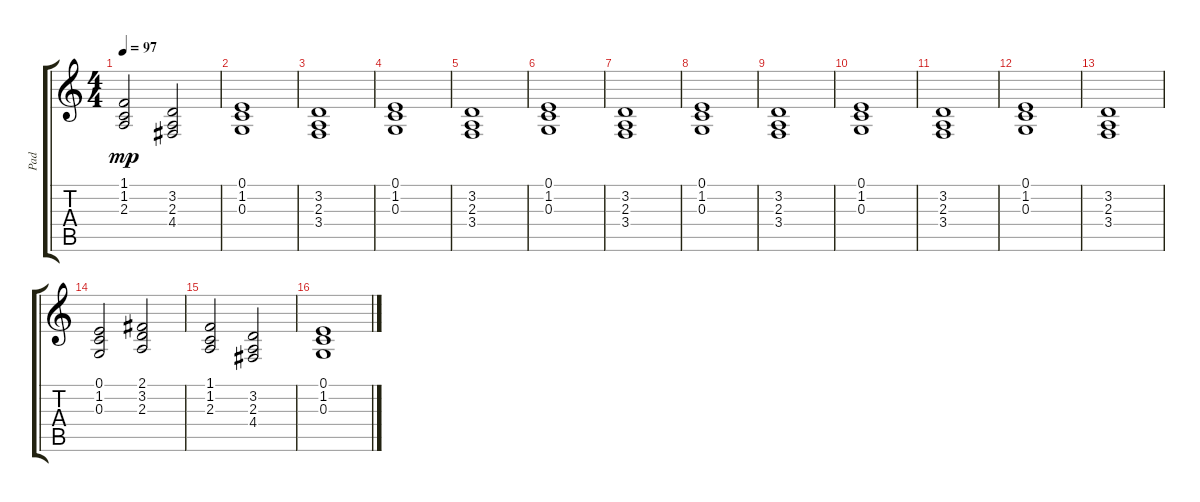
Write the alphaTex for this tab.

\track ("Pad                 " "Pad       ") {instrument pad2warm}
\staff {score tabs}
\tuning (E4 B3 G3 D3 A2 E2) {hide}
\ts (4 4)
\tempo 97
\clef g2
\ks c
(1.1 1.2 2.3).2{dy mp} (3.2 2.3 4.4).2 |
(0.1 1.2 0.3).1 |
(3.2 2.3 3.4).1 |
(0.1 1.2 0.3).1 |
(3.2 2.3 3.4).1 |
(0.1 1.2 0.3).1 |
(3.2 2.3 3.4).1 |
(0.1 1.2 0.3).1 |
(3.2 2.3 3.4).1 |
(0.1 1.2 0.3).1 |
(3.2 2.3 3.4).1 |
(0.1 1.2 0.3).1 |
(3.2 2.3 3.4).1 |
(0.1 1.2 0.3).2 (2.1 3.2 2.3).2 |
(1.1 1.2 2.3).2 (3.2 2.3 4.4).2 |
(0.1 1.2 0.3).1
